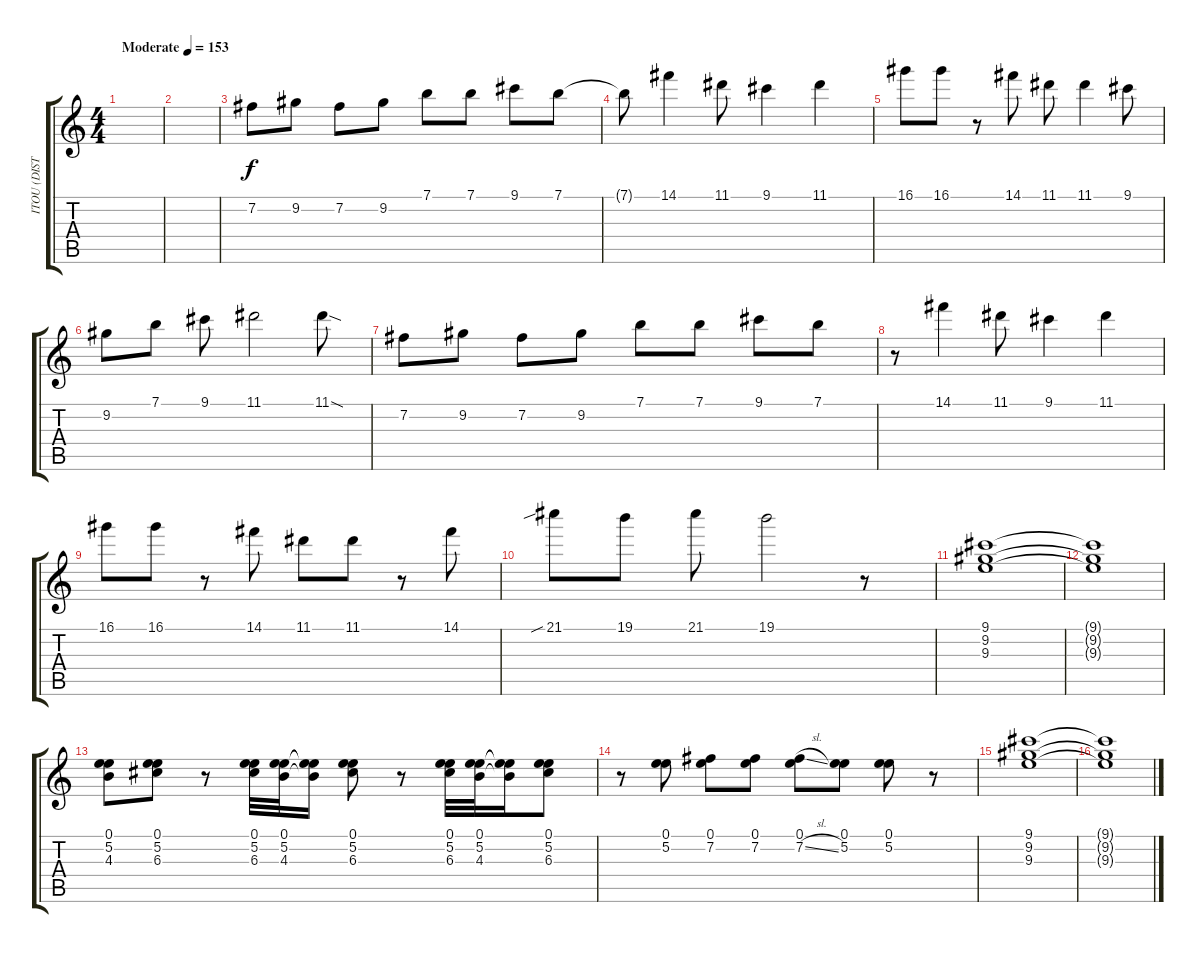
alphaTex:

\track ("ITOU (DIST)" "ITOU (DIST") {instrument overdrivenguitar}
\staff {score tabs}
\tuning (E4 B3 G3 D3 A2 E2) {hide}
\ts (4 4)
\tempo (153 "Moderate")
\clef g2
\ks c
|
|
7.2.8 9.2.8 7.2.8 9.2.8 7.1.8 7.1.8 9.1.8 7.1.8 |
7.1{t}.8 14.1.4 11.1.8 9.1.4 11.1.4 |
16.1.8 16.1.8 r.8 14.1.8 11.1.8 11.1.4 9.1.8 |
9.2.8 7.1.8 9.1.8 11.1.2 11.1{sod}.8 |
7.2.8 9.2.8 7.2.8 9.2.8 7.1.8 7.1.8 9.1.8 7.1.8 |
r.8 14.1.4 11.1.8 9.1.4 11.1.4 |
16.1.8 16.1.8 r.8 14.1.8 11.1.8 11.1.8 r.8 14.1.8 |
21.1{sib}.8 19.1.8 21.1.8 19.1.2 r.8 |
(9.1 9.2 9.3).1 |
(9.1{t} 9.2{t} 9.3{t}).1 |
(0.1 5.2 4.3).8 (0.1 5.2 6.3).8 r.8 (0.1 5.2 6.3).32 (0.1 5.2 4.3).32 (0.1{t} 5.2{t} 4.3{t}).16 (0.1 5.2 6.3).8 r.8 (0.1 5.2 6.3).32 (0.1 5.2 4.3).32 (0.1{t} 5.2{t} 4.3{t}).16 (0.1 5.2 6.3).8 |
r.8 (0.1 5.2).8 (0.1 7.2).8 (0.1 7.2).8 (0.1 7.2{sl}).8 (0.1 5.2).8 (0.1 5.2).8 r.8 |
(9.1 9.2 9.3).1 |
(9.1{t} 9.2{t} 9.3{t}).1
